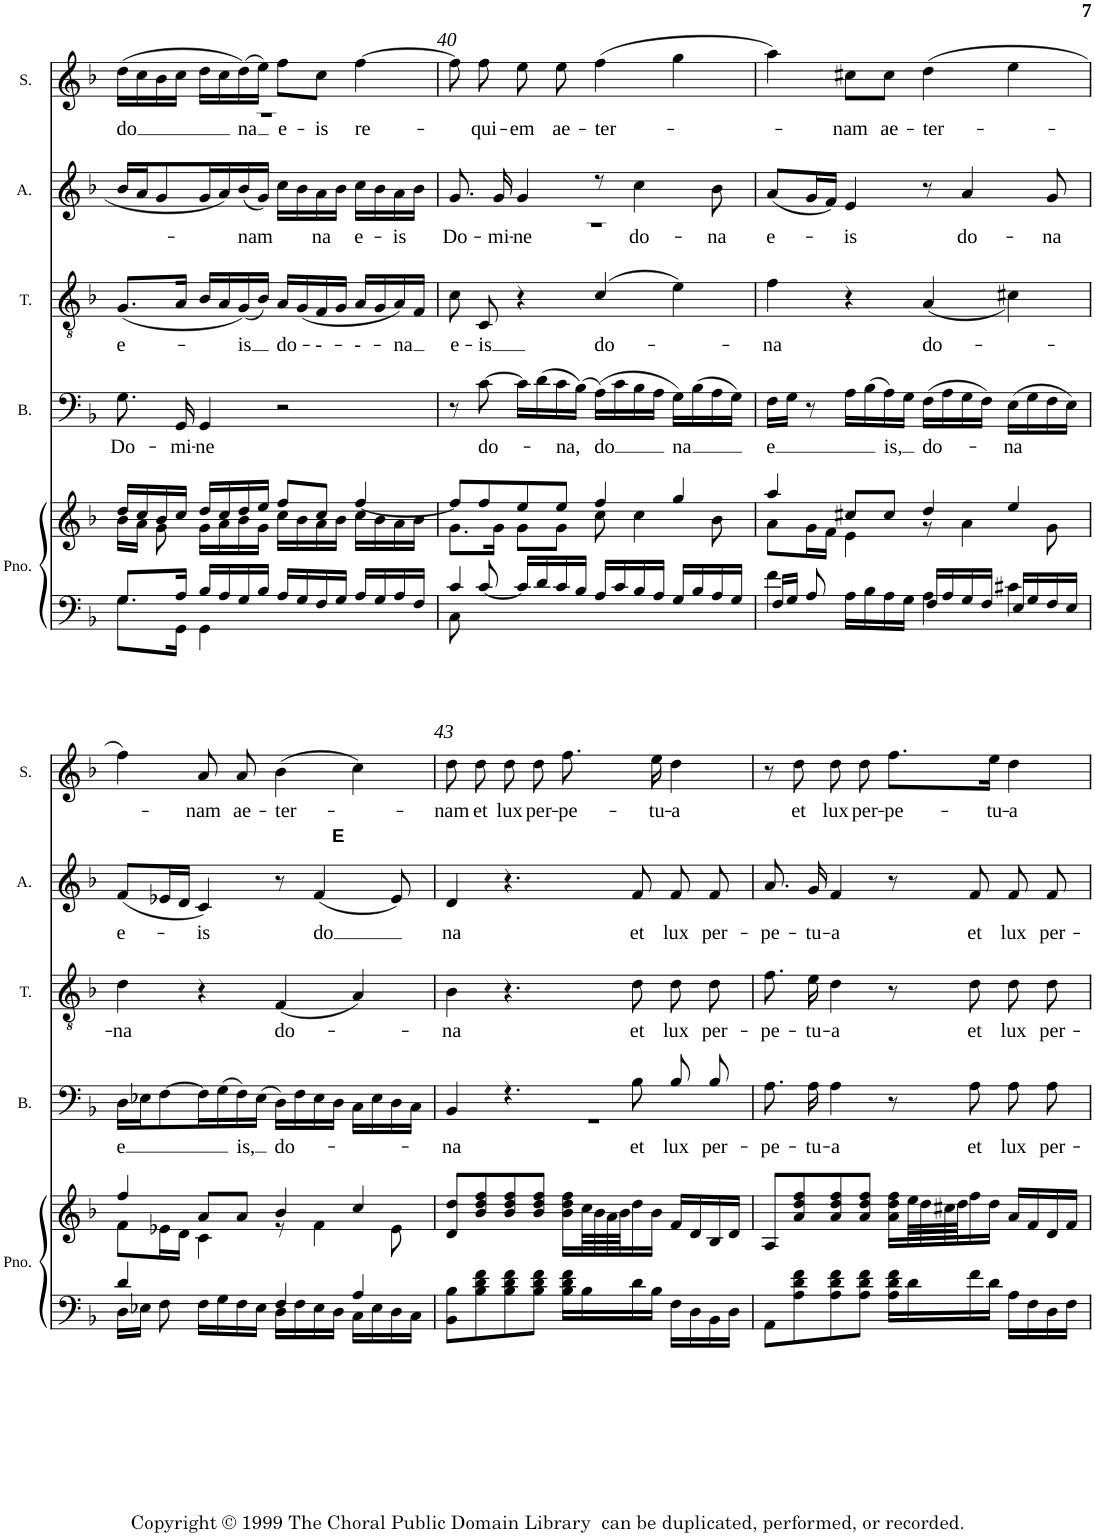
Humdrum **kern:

**kern	**kern	**kern	**text	**kern	**text	**kern	**text	**kern	**text
*part5	*part5	*part4	*part4	*part3	*part3	*part2	*part2	*part1	*part1
*staff6	*staff5	*staff4	*staff4	*staff3	*staff3	*staff2	*staff2	*staff1	*staff1
*I"Piano	*	*I"Bass	*	*I"Tenor	*	*I"Alto	*	*I"Soprano	*
*I'Pno.	*	*I'B.	*	*I'T.	*	*I'A.	*	*I'S.	*
!!LO:PB:g=z
*clefF4	*clefG2	*clefF4	*	*clefGv2	*	*clefG2	*	*clefG2	*
*k[b-]	*k[b-]	*k[b-]	*	*k[b-]	*	*k[b-]	*	*k[b-]	*
*F:	*F:	*F:	*	*F:	*	*F:	*	*F:	*
*M4/4	*M4/4	*M4/4	*	*M4/4	*	*M4/4	*	*M4/4	*
*met(c)	*met(c)	*met(c)	*	*met(c)	*	*met(c)	*	*met(c)	*
=39	=39	=39	=39	=39	=39	=39	=39	=39	=39
*^	*^	*	*	*	*	*	*	*	*
*	*	*	*^	*	*	*	*	*	*	*	*
!	!	!	!	!	!	!LO:LY:b	!	!LO:LY:b	!	!	!	!LO:LY:b
*	*	*	*	*	*	*	*	*	*	*	*^	*
8.G/L	8.G\L	16dd/LL	16b-\LL	8ryy	8.G\	Do-	(<8.G/L	e-	16b-/LL	.	(>16dd\LL	1r	do
.	.	16cc/	16a\JJ	.	.	.	.	.	16a/J	.	16cc\	.	.
.	.	16b-/	8ryy	8g\	.	.	.	.	8g/	.	16b-\	.	.
!	!	!	!	!	!	!LO:LY:b	!	!	!	!	!	!	!
16A/Jk	16GG\Jk	16cc/JJ	.	.	16GG/	-mi-	16A/Jk	.	.	.	16cc\JJ	.	.
!	!	!	!	!	!	!LO:LY:b	!	!	!	!	!	!	!
16B-/LL	4GG\	2.ryy	16g\LL	16dd/LL	4GG/	-ne	16B-/LL	.	16g/L	.	16dd\LL	.	.
16A/	.	.	16a\	16cc/	.	.	16A/	.	16a/	.	16cc\	.	.
!	!	!	!	!	!	!	!	!LO:LY:b	!	!LO:LY:b	!	!	!LO:LY:b
16G/	.	.	16b-\	16dd/	.	.	(<16G/)	-is	(<16b-/	-nam	(>16dd\)	.	na
16B-/JJ	.	.	16g\JJ	16ee/JJ	.	.	16B-/JJ)	.	16g/JJ)	.	16ee\JJ)	.	.
!	!	!	!	!	!	!	!	!LO:LY:b	!	!	!	!	!LO:LY:b
16A/LL	2ryy	.	16cc\LL	8ff/L	2r	.	16A/LL	do-	16cc\LL	.	8ff\L	.	e-
16G/	.	.	16b-\	.	.	.	(<16G/	.	16b-\	.	.	.	.
!	!	!	!	!	!	!	!	!LO:LY:b	!	!LO:LY:b	!	!	!LO:LY:b
16F/	.	.	16a\	8cc/J	.	.	16F/	--	16a\	na	8cc\J	.	-is
16G/JJ	.	.	16b-\JJ	.	.	.	16G/JJ	.	16b-\JJ	.	.	.	.
!	!	!	!	!	!	!	!	!LO:LY:b	!	!LO:LY:b	!	!	!LO:LY:b
16A/LL	.	.	[<4ff/	16cc\LL	.	.	16A/LL	---	16cc\LL	e-	[>4ff\	.	re-
16G/	.	.	.	16b-\	.	.	16G/	.	16b-\	.	.	.	.
!	!	!	!	!	!	!	!	!LO:LY:b	!	!LO:LY:b	!	!	!
16A/	.	.	.	16a\	.	.	16A/)	-na	16a\	-is	.	.	.
16F/JJ	.	.	.	16b-\JJ	.	.	16F/JJ	.	16b-\JJ	.	.	.	.
*	*	*	*	*	*	*	*	*	*	*	*v	*v	*
=40	=40	=40	=40	=40	=40	=40	=40	=40	=40	=40	=40	=40
*	*^	*	*	*	*	*	*	*	*	*	*	*
!	!	!	!	!	!	!	!	!	!LO:LY:b	!	!LO:LY:b	!	!
*	*	*	*	*v	*v	*	*	*	*	*^	*	*	*
8C\	4c/	8ryy	8ff/L]	8.g\L	8r	.	8c\	e-	8.g/	1r	Do-	8ff\]	.
!	!	!	!	!	!	!LO:LY:b	!	!LO:LY:b	!	!	!	!	!LO:LY:b
2..ryy	.	[<8c/	8ff/	.	[>8c\	do-	8C/	-is	.	.	.	8ff\	-qui-
!	!	!	!	!	!	!	!	!	!	!	!LO:LY:b	!	!
.	.	.	.	16g\Jk	.	.	.	.	16g/	.	-mi-	.	.
!	!	!	!	!	!	!	!	!	!	!	!LO:LY:b	!	!LO:LY:b
.	2.ryy	16c/LL]	8ee/	8g\L	16c\LL]	.	4r	.	4g/	.	-ne	8ee\	-em
.	.	16d/	.	.	(>16d\	.	.	.	.	.	.	.	.
!	!	!	!	!	!	!LO:LY:b	!	!	!	!	!	!	!LO:LY:b
.	.	16c/	8ee/J	8g\J	16c\	-na,	.	.	.	.	.	8ee\	ae-
.	.	16B-/JJ	.	.	(>16B-\JJ)	.	.	.	.	.	.	.	.
!	!	!	!	!	!	!LO:LY:b	!	!LO:LY:b	!	!	!	!	!LO:LY:b
.	.	16A/LL	4ff/	8cc\	(>16A\LL)	do	(4c/	-do-	8r	.	.	(>4ff\	-ter-
.	.	16c/	.	.	16c\	.	.	.	.	.	.	.	.
!	!	!	!	!	!	!	!	!	!	!	!LO:LY:b	!	!
.	.	16B-/	.	4cc\	16B-\	.	.	.	4cc\	.	do-	.	.
.	.	16A/JJ	.	.	16A\JJ	.	.	.	.	.	.	.	.
!	!	!	!	!	!	!LO:LY:b	!	!	!	!	!	!	!
.	.	16G/LL	4gg/	.	16G\LL)	na	4e\)	.	.	.	.	4gg\	.
.	.	16B-/	.	.	(>16B-\	.	.	.	.	.	.	.	.
!	!	!	!	!	!	!	!	!	!	!	!LO:LY:b	!	!
.	.	16A/	.	8b-\	16A\	.	.	.	8b-\	.	-na	.	.
.	.	16G/JJ	.	.	16G\JJ)	.	.	.	.	.	.	.	.
*	*	*	*	*	*	*	*	*	*v	*v	*	*	*
=41	=41	=41	=41	=41	=41	=41	=41	=41	=41	=41	=41	=41
!	!	!	!	!	!	!LO:LY:b	!	!LO:LY:b	!	!LO:LY:b	!	!
16F/LL	4f\	8ryy	4aa/	8a\L	16F\LL	e	4f\	na	(<8a/L	e-	4aa\)	.
16G/JJ	.	.	.	.	16G\JJ	.	.	.	.	.	.	.
8ryy	.	8A/	.	16g\L	8r	.	.	.	16g/L	.	.	.
.	.	.	.	16f\JJ	.	.	.	.	16f/JJ)	.	.	.
!	!	!	!	!	!	!	!	!	!	!LO:LY:b	!	!LO:LY:b
16A\LL	2.ryy	4ryy	8cc#X/L	4e\	16A\LL	.	4r	.	4e/	-is	8cc#X\L	-nam
16B-\	.	.	.	.	(>16B-\	.	.	.	.	.	.	.
!	!	!	!	!	!	!LO:LY:b	!	!	!	!	!	!LO:LY:b
16A\	.	.	8cc#/J	.	16A\)	is,	.	.	.	.	8cc#\J	ae-
16G\JJ	.	.	.	.	16G\JJ	.	.	.	.	.	.	.
!	!	!	!	!	!	!LO:LY:b	!	!LO:LY:b	!	!	!	!LO:LY:b
4A\	.	16F/LL	4dd/	8r	(16F\LL	do-	(<4A/	do-	8r	.	(>4dd\	-ter-
.	.	16A/	.	.	16A\	.	.	.	.	.	.	.
!	!	!	!	!	!	!	!	!	!	!LO:LY:b	!	!
.	.	16G/	.	4a\	16G\	.	.	.	4a/	do-	.	.
.	.	16F/JJ	.	.	16F\JJ)	.	.	.	.	.	.	.
!	!	!	!	!	!	!LO:LY:b	!	!	!	!	!	!
16E/LL	.	4c#X\	4ee/	.	(16E\LL	na	4c#X\)	.	.	.	4ee\	.
16G/	.	.	.	.	16G\	.	.	.	.	.	.	.
!	!	!	!	!	!	!	!	!	!	!LO:LY:b	!	!
16F/	.	.	.	8g\	16F\	.	.	.	8g/	-na	.	.
16E/JJ	.	.	.	.	16E\JJ)	.	.	.	.	.	.	.
!!LO:LB:g=z
=42	=42	=42	=42	=42	=42	=42	=42	=42	=42	=42	=42	=42
!	!	!	!	!	!	!LO:LY:b	!	!LO:LY:b	!	!LO:LY:b	!	!
*	*	*	*	*	*	*	*	*	*	*	*^	*
16D\LL	4d/	8ryy	4ff/	8f\L	16D\LL	e	4d\	-na	(<8f/L	e-	4ff\)	2ryy	.
16E-X\JJ	.	.	.	.	16E-X\J	.	.	.	.	.	.	.	.
8ryy	.	8F\	.	16e-X\L	[8F\	.	.	.	16e-X/L	.	.	.	.
.	.	.	.	16d\JJ	.	.	.	.	16d/JJ	.	.	.	.
!	!	!	!	!	!	!	!	!	!	!LO:LY:b	!	!	!LO:LY:b
16F\LL	2.ryy	4ryy	8a/L	4c\	16F\L]	.	4r	.	4c/)	-is	8a/	.	-nam
16G\	.	.	.	.	(>16G\	.	.	.	.	.	.	.	.
!	!	!	!	!	!	!LO:LY:b	!	!	!	!	!	!	!LO:LY:b
16F\	.	.	8a/J	.	16F\)	is,	.	.	.	.	8a/	.	ae-
16E-\JJ	.	.	.	.	(>16E-\JJ	.	.	.	.	.	.	.	.
!	!	!	!	!	!	!LO:LY:b	!	!LO:LY:b	!	!	!	!	!LO:LY:b
4F/	.	16D\LL	4b-/	8r	16D\LL)	do-	(<4F/	do-	8r	.	(>4b-\	8.ryy	-ter-
.	.	16F\	.	.	16F\	.	.	.	.	.	.	.	.
!	!	!	!	!	!	!	!	!	!	!LO:LY:b	!	!	!
.	.	16E-\	.	4f\	16E-\	.	.	.	(<4f/	do	.	.	.
!	!	!	!	!	!	!	!	!	!	!	!	!LO:TX:b:B:t=E	!
.	.	16D\JJ	.	.	16D\JJ	.	.	.	.	.	.	4ryy	.
16C\LL	.	4A/	4cc/	.	16C\LL	.	4A/)	.	.	.	4cc\)	.	.
16E-\	.	.	.	.	16E-\	.	.	.	.	.	.	.	.
16D\	.	.	.	8e-\	16D\	.	.	.	8e-/)	.	.	.	.
16C\JJ	.	.	.	.	16C\JJ	.	.	.	.	.	.	16ryy	.
*v	*v	*v	*	*	*	*	*	*	*	*	*	*	*
*	*v	*v	*	*	*	*	*	*	*	*	*
=43	=43	=43	=43	=43	=43	=43	=43	=43	=43	=43
!	!	!	!LO:LY:b	!	!LO:LY:b	!	!LO:LY:b	!	!	!LO:LY:b
*	*	*^	*	*	*	*	*	*v	*v	*
8BB-\ 8B-\L	8d/ 8dd/L	4BB-/	1r	na	4B-\	-na	4d/	na	8dd\	-nam
!	!	!	!	!	!	!	!	!	!	!LO:LY:b
8B-\ 8d\ 8f\	8b-/ 8dd/ 8ff/	.	.	.	.	.	.	.	8dd\	et
!	!	!	!	!	!	!	!	!	!	!LO:LY:b
8B-\ 8d\ 8f\	8b-/ 8dd/ 8ff/	4.r	.	.	4.r	.	4.r	.	8dd\	lux
!	!	!	!	!	!	!	!	!	!	!LO:LY:b
8B-\ 8d\ 8f\J	8b-/ 8dd/ 8ff/J	.	.	.	.	.	.	.	8dd\	per-
!	!	!	!	!	!	!	!	!	!	!LO:LY:b
16B-\ 16d\ 16f\LL	16b-\ 16dd\ 16ff\LL	.	.	.	.	.	.	.	8.ff\	-pe-
16B-\	64cc\LL	.	.	.	.	.	.	.	.	.
.	64b-\	.	.	.	.	.	.	.	.	.
.	64a\	.	.	.	.	.	.	.	.	.
.	64b-\JJ	.	.	.	.	.	.	.	.	.
!	!	!	!	!LO:LY:b	!	!LO:LY:b	!	!LO:LY:b	!	!
16d\	16dd\	8B-\	.	et	8d\	et	8f/	et	.	.
!	!	!	!	!	!	!	!	!	!	!LO:LY:b
16B-\JJ	16b-\JJ	.	.	.	.	.	.	.	16ee\	-tu-
!	!	!	!	!LO:LY:b	!	!LO:LY:b	!	!LO:LY:b	!	!LO:LY:b
16F\LL	16f/LL	8B-/	.	lux	8d\	lux	8f/	lux	4dd\	-a
16D\	16d/	.	.	.	.	.	.	.	.	.
!	!	!	!	!LO:LY:b	!	!LO:LY:b	!	!LO:LY:b	!	!
16BB-\	16B-/	8B-/	.	per-	8d\	per-	8f/	per-	.	.
16D\JJ	16d/JJ	.	.	.	.	.	.	.	.	.
*	*	*v	*v	*	*	*	*	*	*	*
=44	=44	=44	=44	=44	=44	=44	=44	=44	=44
!	!	!	!LO:LY:b	!	!LO:LY:b	!	!LO:LY:b	!	!
8AA\L	8A/L	8.A\	-pe-	8.f\	-pe-	8.a/	-pe-	8r	.
!	!	!	!	!	!	!	!	!	!LO:LY:b
8A\ 8d\ 8f\	8a/ 8dd/ 8ff/	.	.	.	.	.	.	8dd\	et
!	!	!	!LO:LY:b	!	!LO:LY:b	!	!LO:LY:b	!	!
.	.	16A\	-tu-	16e\	-tu-	16g/	-tu-	.	.
!	!	!	!LO:LY:b	!	!LO:LY:b	!	!LO:LY:b	!	!LO:LY:b
8A\ 8d\ 8f\	8a/ 8dd/ 8ff/	4A\	-a	4d\	-a	4f/	-a	8dd\	lux
!	!	!	!	!	!	!	!	!	!LO:LY:b
8A\ 8d\ 8f\J	8a/ 8dd/ 8ff/J	.	.	.	.	.	.	8dd\	per-
!	!	!	!	!	!	!	!	!	!LO:LY:b
16A\ 16d\ 16f\LL	16a\ 16dd\ 16ff\LL	8r	.	8r	.	8r	.	8.ff\L	-pe-
16d\	64ee\LL	.	.	.	.	.	.	.	.
.	64dd\	.	.	.	.	.	.	.	.
.	64cc#X\	.	.	.	.	.	.	.	.
.	64dd\JJ	.	.	.	.	.	.	.	.
!	!	!	!LO:LY:b	!	!LO:LY:b	!	!LO:LY:b	!	!
16f\	16ff\	8A\	et	8d\	et	8f/	et	.	.
!	!	!	!	!	!	!	!	!	!LO:LY:b
16d\JJ	16dd\JJ	.	.	.	.	.	.	16ee\Jk	-tu-
!	!	!	!LO:LY:b	!	!LO:LY:b	!	!LO:LY:b	!	!LO:LY:b
16A\LL	16a/LL	8A\	lux	8d\	lux	8f/	lux	4dd\	-a
16F\	16f/	.	.	.	.	.	.	.	.
!	!	!	!LO:LY:b	!	!LO:LY:b	!	!LO:LY:b	!	!
16D\	16d/	8A\	per-	8d\	per-	8f/	per-	.	.
16F\JJ	16f/JJ	.	.	.	.	.	.	.	.
=	=	=	=	=	=	=	=	=	=
*-	*-	*-	*-	*-	*-	*-	*-	*-	*-
